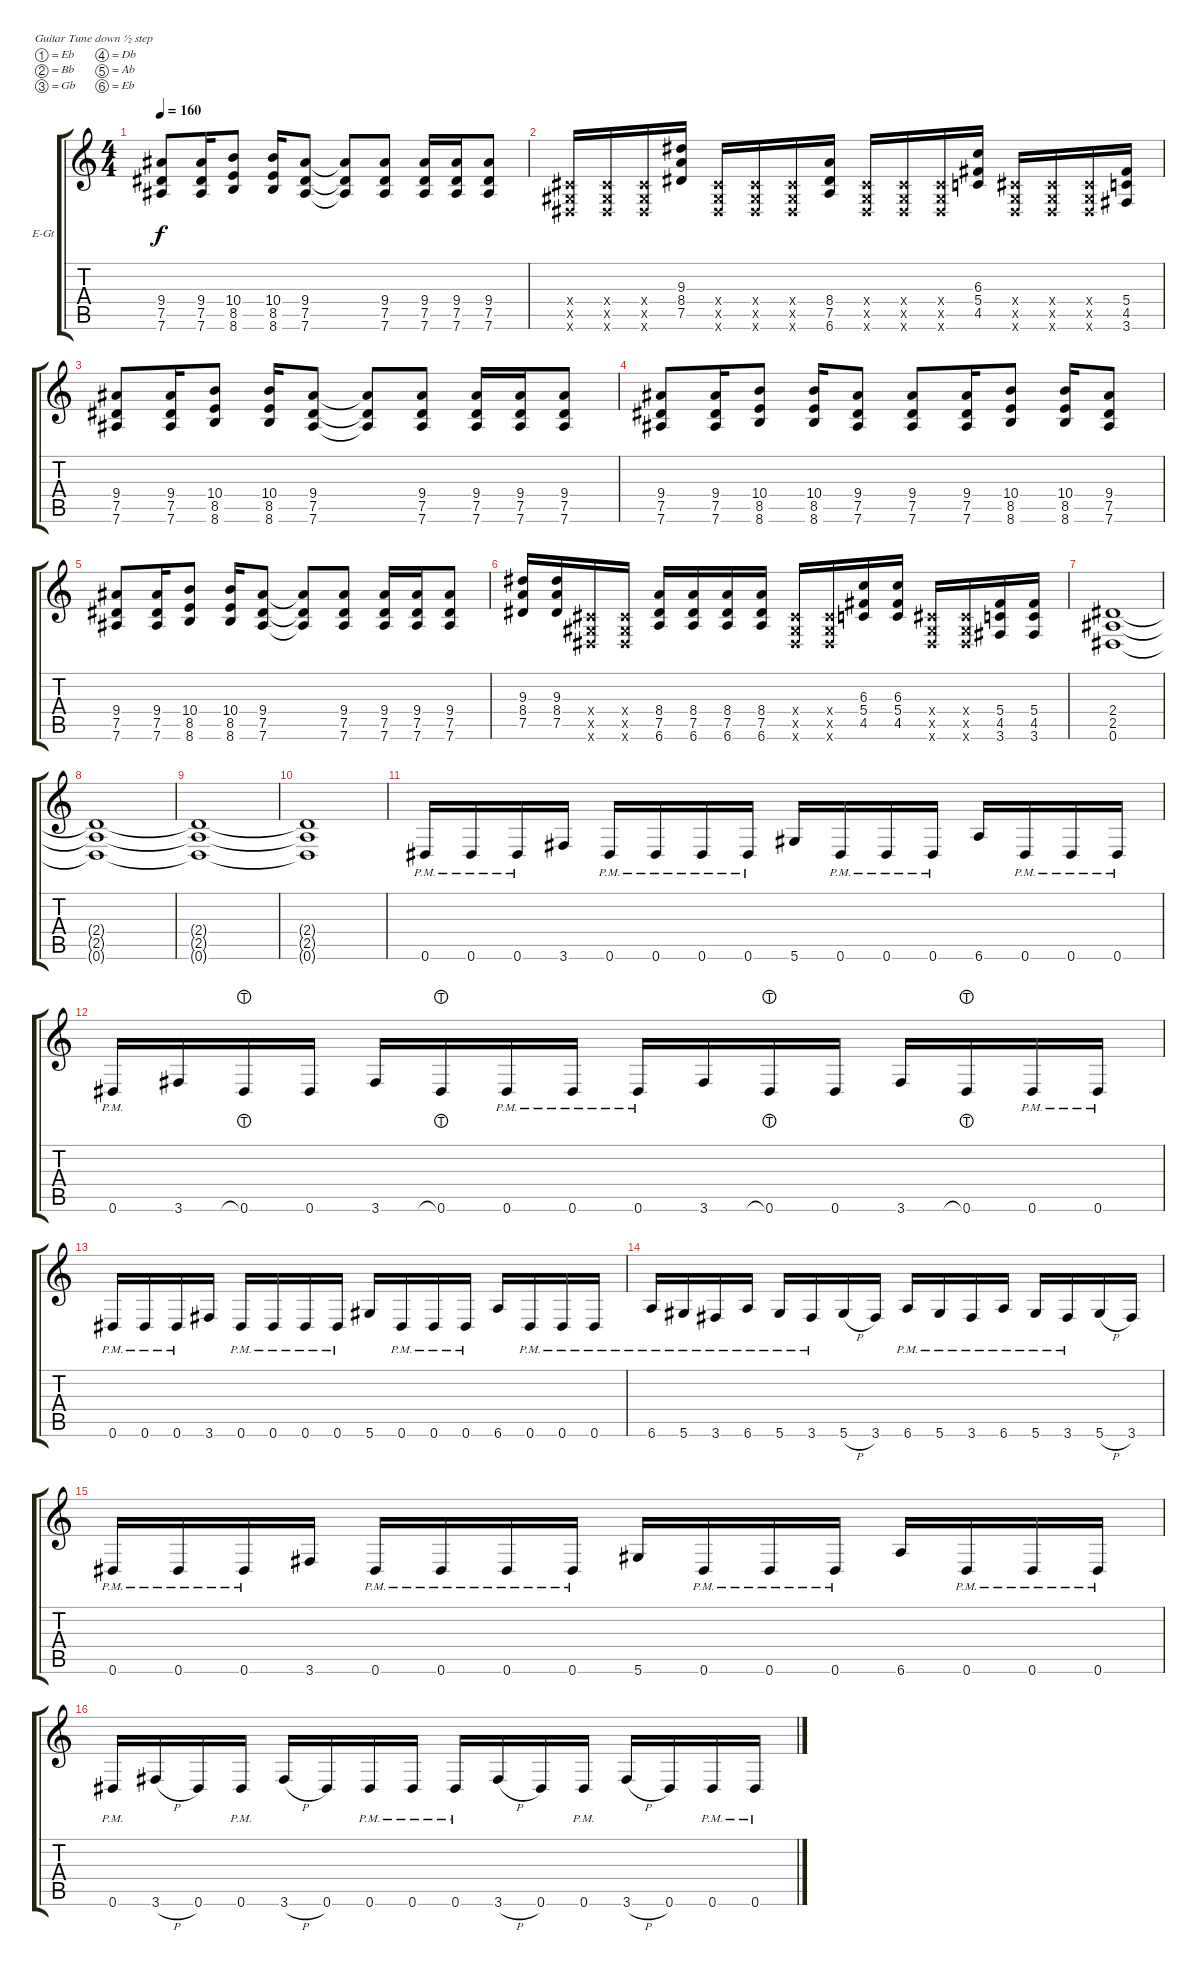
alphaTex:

\defaultSystemsLayout 4
\bracketExtendMode groupsimilarinstruments
\firstSystemTrackNameOrientation horizontal
\otherSystemsTrackNameOrientation horizontal
\track ("Luke Hoskin" "E-Gt") {instrument distortionguitar}
\staff {score tabs}
\tuning (Eb4 Bb3 Gb3 Db3 Ab2 Eb2)
\ts (4 4)
\tempo 160
\clef g2
\ks c
(7.6 7.5 9.4).8{dy f} (9.4 7.5 7.6).16 (8.6 8.5 10.4).8 (10.4 8.5 8.6).16 (7.6 7.5 9.4).8 (7.6{t} 7.5{t} 9.4{t}).8 (9.4 7.5 7.6).8 (7.6 7.5 9.4).16 (9.4 7.5 7.6).16 (7.6 7.5 9.4).8 |
(0.6{x} 0.5{x} 0.4{x}).16 (0.6{x} 0.5{x} 0.4{x}).16 (0.6{x} 0.5{x} 0.4{x}).16 (9.3 8.4 7.5).16 (0.4{x} 0.5{x} 0.6{x}).16 (0.4{x} 0.5{x} 0.6{x}).16 (0.4{x} 0.5{x} 0.6{x}).16 (8.4 7.5 6.6).16 (0.4{x} 0.5{x} 0.6{x}).16 (0.4{x} 0.5{x} 0.6{x}).16 (0.4{x} 0.5{x} 0.6{x}).16 (4.5 5.4 6.3).16 (0.4{x} 0.5{x} 0.6{x}).16 (0.4{x} 0.5{x} 0.6{x}).16 (0.4{x} 0.5{x} 0.6{x}).16 (3.6 4.5 5.4).16 |
(7.6 7.5 9.4).8 (9.4 7.5 7.6).16 (8.6 8.5 10.4).8 (10.4 8.5 8.6).16 (7.6 7.5 9.4).8 (7.6{t} 7.5{t} 9.4{t}).8 (9.4 7.5 7.6).8 (7.6 7.5 9.4).16 (9.4 7.5 7.6).16 (7.6 7.5 9.4).8 |
(7.6 7.5 9.4).8 (9.4 7.5 7.6).16 (8.6 8.5 10.4).8 (10.4 8.5 8.6).16 (7.6 7.5 9.4).8 (7.6 7.5 9.4).8 (9.4 7.5 7.6).16 (8.6 8.5 10.4).8 (10.4 8.5 8.6).16 (7.6 7.5 9.4).8 |
(7.6 7.5 9.4).8 (9.4 7.5 7.6).16 (8.6 8.5 10.4).8 (10.4 8.5 8.6).16 (7.6 7.5 9.4).8 (7.6{t} 7.5{t} 9.4{t}).8 (9.4 7.5 7.6).8 (7.6 7.5 9.4).16 (9.4 7.5 7.6).16 (7.6 7.5 9.4).8 |
(7.5 8.4 9.3).16 (9.3 8.4 7.5).16 (0.6{x} 0.4{x} 0.5{x}).16 (0.6{x} 0.5{x} 0.4{x}).16 (8.4 7.5 6.6).16 (8.4 7.5 6.6).16 (8.4 7.5 6.6).16 (8.4 7.5 6.6).16 (0.6{x} 0.4{x} 0.5{x}).16 (0.6{x} 0.5{x} 0.4{x}).16 (4.5 6.3 5.4).16 (4.5 5.4 6.3).16 (0.6{x} 0.4{x} 0.5{x}).16 (0.6{x} 0.5{x} 0.4{x}).16 (3.6 4.5 5.4).16 (3.6 4.5 5.4).16 |
(0.6 2.5 2.4).1 |
(2.4{t} 2.5{t} 0.6{t}).1 |
(2.4{t} 2.5{t} 0.6{t}).1 |
(2.4{t} 2.5{t} 0.6{t}).1 |
0.6{pm}.16 0.6{pm}.16 0.6{pm}.16 3.6.16 0.6{pm}.16 0.6{pm}.16 0.6{pm}.16 0.6{pm}.16 5.6.16 0.6{pm}.16 0.6{pm}.16 0.6{pm}.16 6.6.16 0.6{pm}.16 0.6{pm}.16 0.6{pm}.16 |
0.6{pm}.16 3.6.16 0.6{lht}.16 0.6.16 3.6.16 0.6{lht}.16 0.6{pm}.16 0.6{pm}.16 0.6{pm}.16 3.6.16 0.6{lht}.16 0.6.16 3.6.16 0.6{lht}.16 0.6{pm}.16 0.6{pm}.16 |
0.6{pm}.16 0.6{pm}.16 0.6{pm}.16 3.6.16 0.6{pm}.16 0.6{pm}.16 0.6{pm}.16 0.6{pm}.16 5.6.16 0.6{pm}.16 0.6{pm}.16 0.6{pm}.16 6.6.16 0.6{pm}.16 0.6{pm}.16 0.6{pm}.16 |
6.6{pm}.16 5.6{pm}.16 3.6{pm}.16 6.6{pm}.16 5.6{pm}.16 3.6{pm}.16 5.6{h}.16 3.6.16 6.6{pm}.16 5.6{pm}.16 3.6{pm}.16 6.6{pm}.16 5.6{pm}.16 3.6{pm}.16 5.6{h}.16 3.6.16 |
0.6{pm}.16 0.6{pm}.16 0.6{pm}.16 3.6.16 0.6{pm}.16 0.6{pm}.16 0.6{pm}.16 0.6{pm}.16 5.6.16 0.6{pm}.16 0.6{pm}.16 0.6{pm}.16 6.6.16 0.6{pm}.16 0.6{pm}.16 0.6{pm}.16 |
0.6{pm}.16 3.6{h}.16 0.6.16 0.6{pm}.16 3.6{h}.16 0.6.16 0.6{pm}.16 0.6{pm}.16 0.6{pm}.16 3.6{h}.16 0.6.16 0.6{pm}.16 3.6{h}.16 0.6.16 0.6{pm}.16 0.6{pm}.16
